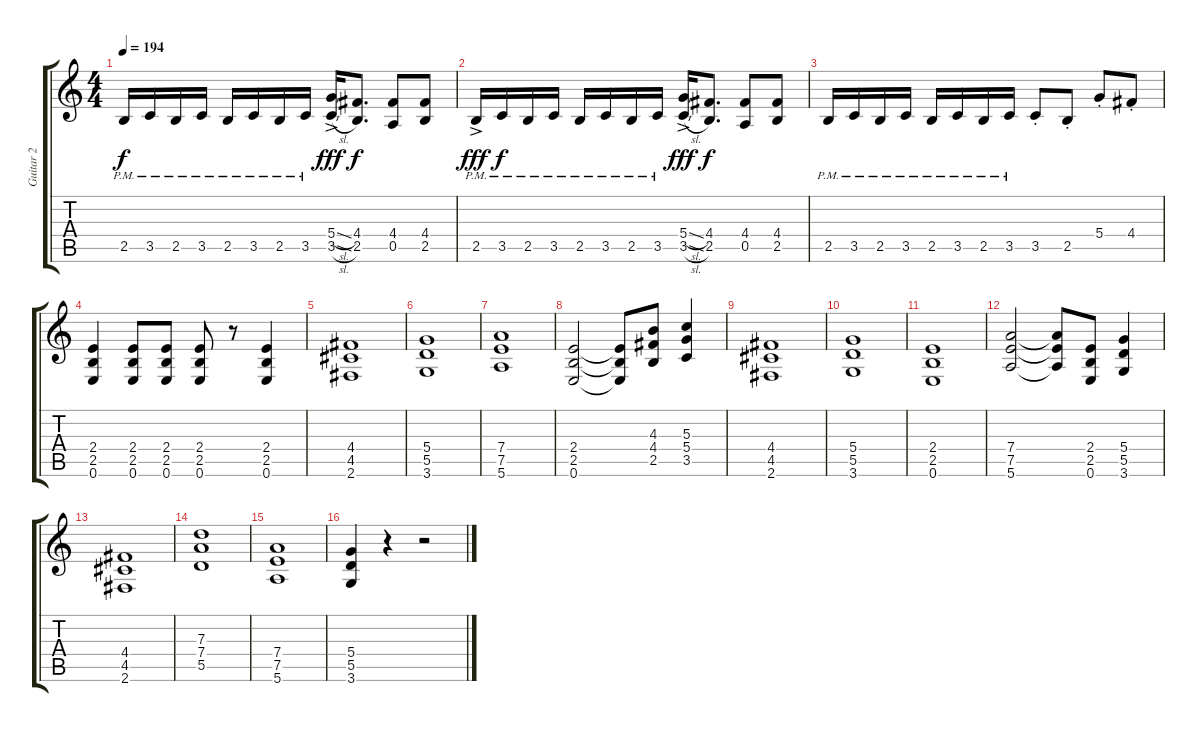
\track ("Guitar 2" "Guitar 2") {instrument distortionguitar}
\staff {score tabs}
\tuning (E4 B3 G3 D3 A2 E2) {hide}
\ts (4 4)
\tempo 194
\clef g2
\ks c
2.5{pm}.16{dy f} 3.5{pm}.16 2.5{pm}.16 3.5{pm}.16 2.5{pm}.16 3.5{pm}.16 2.5{pm}.16 3.5{pm}.16 (5.4{sl ac} 3.5{sl ac}).16{dy fff} (4.4 2.5).8{d dy f} (4.4 0.5).8 (4.4 2.5).8 |
2.5{ac pm}.16{dy fff} 3.5{pm}.16{dy f} 2.5{pm}.16 3.5{pm}.16 2.5{pm}.16 3.5{pm}.16 2.5{pm}.16 3.5{pm}.16 (5.4{sl ac} 3.5{sl}).16{dy fff} (4.4 2.5).8{d dy f} (4.4 0.5).8 (4.4 2.5).8 |
2.5{pm}.16 3.5{pm}.16 2.5{pm}.16 3.5{pm}.16 2.5{pm}.16 3.5{pm}.16 2.5{pm}.16 3.5{pm}.16 3.5{st}.8 2.5{st}.8 5.4{st}.8 4.4{st}.8 |
(2.4 2.5 0.6).4 (2.4 2.5 0.6).8 (2.4 2.5 0.6).8 (2.4 2.5 0.6).8 r.8 (2.4 2.5 0.6).4 |
(4.4 4.5 2.6).1 |
(5.4 5.5 3.6).1 |
(7.4 7.5 5.6).1 |
(2.4 2.5 0.6).2 (2.4{t} 2.5{t} 0.6{t}).8 (4.3 4.4 2.5).8 (5.3 5.4 3.5).4 |
(4.4 4.5 2.6).1 |
(5.4 5.5 3.6).1 |
(2.4 2.5 0.6).1 |
(7.4 7.5 5.6).2 (7.4{t} 7.5{t} 5.6{t}).8 (2.4 2.5 0.6).8 (5.4 5.5 3.6).4 |
(4.4 4.5 2.6).1 |
(7.3 7.4 5.5).1 |
(7.4 7.5 5.6).1 |
(5.4 5.5 3.6).4 r.4 r.2
